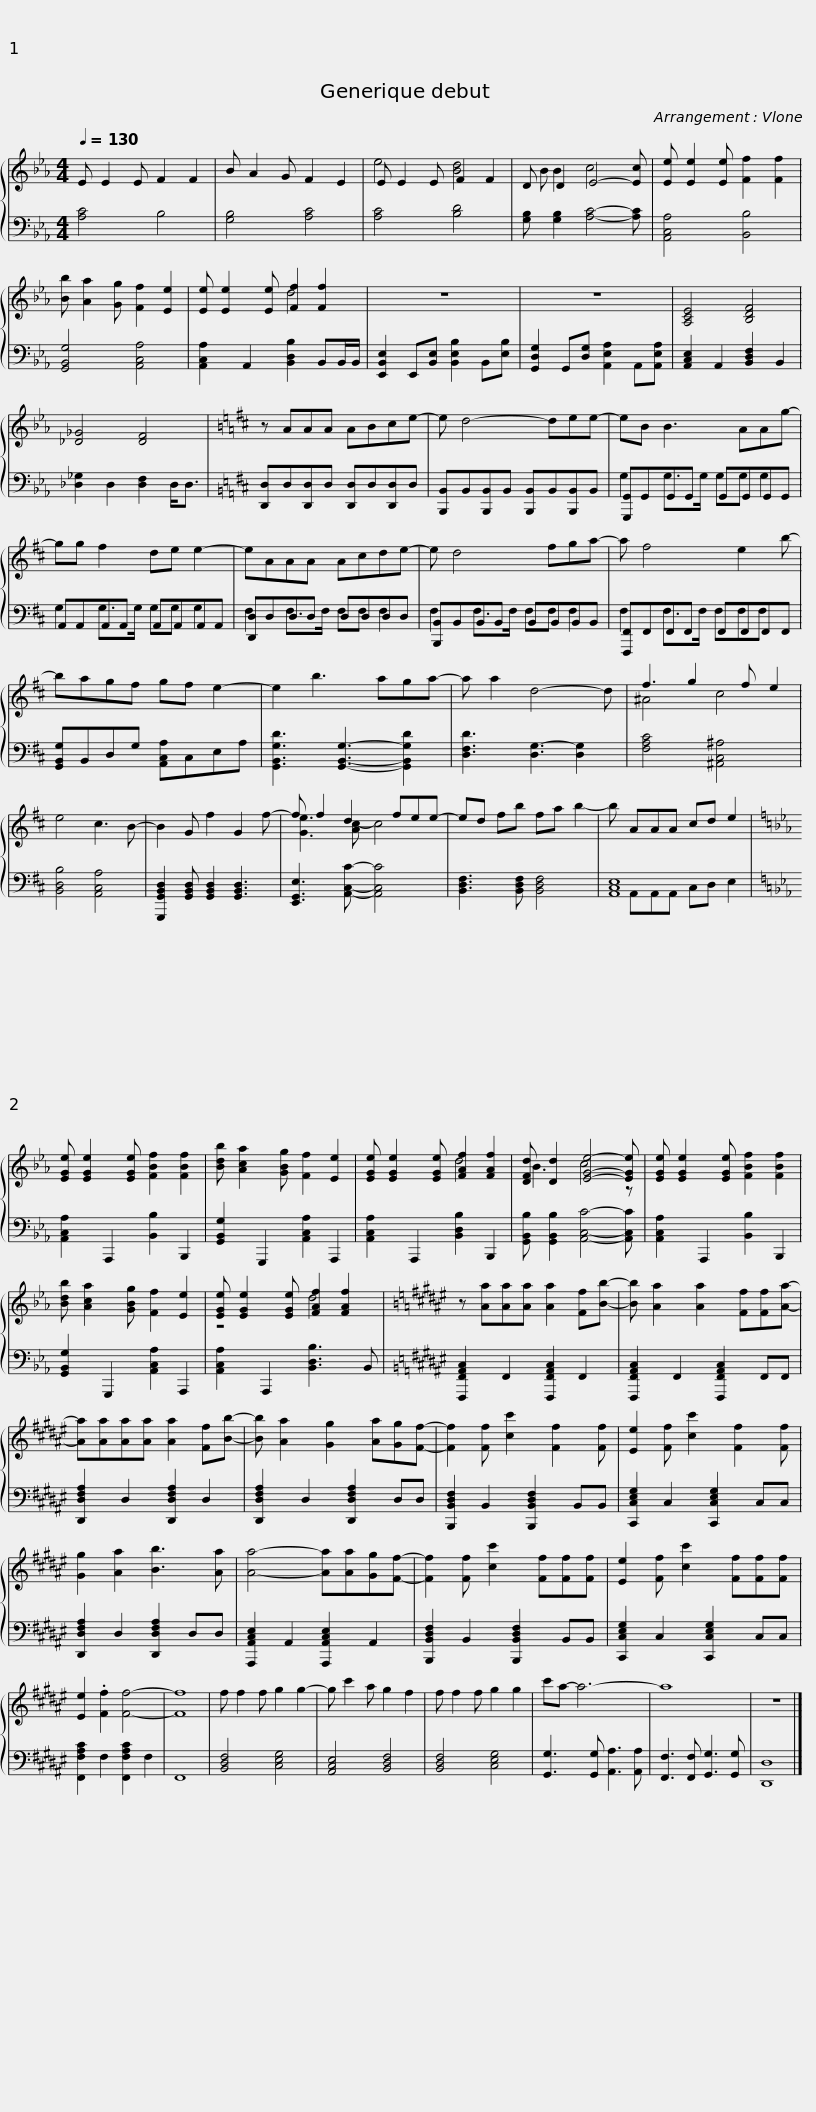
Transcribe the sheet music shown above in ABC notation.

X:1
%%score { ( 1 3 ) | ( 2 4 ) }
L:1/8
Q:1/4=130
M:4/4
I:linebreak $
K:Eb
V:1 treble
V:3 treble
V:2 bass
V:4 bass
V:1
 E E2 E F2 F2 | B A2 G F2 E2 | E E2 E F2 F2 | D D2 E4- [Ec] | [Ee] [Ee]2 [Ee] [Ff]2 [Ff]2 | %5
 [Bb] [Aa]2 [Gg] [Ff]2 [Ee]2 |$[K:Eb] [Ee] [Ee]2 [Ee] [Ff]2 [Ff]2 | z8 | z8 | [A,CE]4 [B,DF]4 | %10
 [_D_G]4 [DF]4 |[K:D] z AAA ABce- |$ e d4- dee- | eB B3 AAg- | gg f2 de e2- | %15
 eAAA Acde- |$ e d4 fga- | a f4 e2 b- | bagf gf e2- | e2 b3 aga- |$ %20
 a a2 d4- d | f3 g2 f e2 | e4 c3 B- | B2 G f2 G2 f- | f f2 d2 fee- | %25
 ed x2 x4 |$ x AAA cd e2 |[K:Eb] [EGe] [EGe]2 [EGe] [FBf]2 [FBf]2 | [Bdb] [Aca]2 [GBg] [Ff]2 [Ee]2 | [EGe] [EGe]2 [EGe] [FAf]2 [FAf]2 | %30
 [DFd] [Dd]2 [EGe]4- [EGe] |$ [EGe] [EGe]2 [EGe] [FBf]2 [FBf]2 | [Bdb] [Aca]2 [GBg] [Ff]2 [Ee]2 | [EGe] [EGe]2 [EGe] [FAf]2 [FAf]2 |[K:F#] z [Aa][Aa][Aa] [Aa]2 [Ff][Bb]- | %35
 [Bb] [Aa]2 [Aa]2 [Ff][Ff][Aa]- |$ [Aa][Aa][Aa][Aa] [Aa]2 [Ff][Bb]- | [Bb] [Aa]2 [Gg]2 [Aa][Gg][Ff]- | [Ff]2 [Ff] [cc']2 [Ff]2 [Ff] | [Ee]2 [Ff] [cc']2 [Ff]2 [Ff] | %40
 [Gg]2 [Aa]2 [Bb]3 [Aa] |$ [Aa]4- [Aa][Aa][Gg][Ff]- | [Ff]2 [Ff] [cc']2 [Ff][Ff][Ff] | [Ee]2 [Ff] [cc']2 [Ff][Ff][Ff] | [Ee]2 .[Ff]2 [Ff]4- | %45
 [Ff]8 | f f2 f g2 g2- | g c'2 a g2 f2 |$ f f2 f g2 g2 | c'a- a6- | %50
 a8 | z8 |] %52
V:2
 [A,C]4 B,4 | [G,B,]4 [A,C]4 | [A,C]4 [B,D]4 | [G,B,] [G,B,]2 [A,C]4- [A,C] | [A,,C,A,]4 [B,,B,]4 | %5
 [G,,B,,G,]4 [A,,C,A,]4 |$[K:Eb] [A,,C,A,]2 A,,2 [B,,D,B,]2 B,,B,,/B,,/ | [E,,B,,E,]2 E,,[B,,E,] [B,,E,B,]2 B,,[E,B,] | [G,,D,G,]2 G,,[D,G,] [A,,E,A,]2 A,,[A,,E,A,] | [A,,C,E,]2 A,,2 [B,,D,F,]2 B,,2 | %10
 [_D,_G,]2 D,2 [D,F,]2 D,<D, |[K:D] [D,,D,]D,[D,,D,]D, [D,,D,]D,[D,,D,]D, |$ [B,,,B,,]B,,[B,,,B,,]B,, [B,,,B,,]B,,[B,,,B,,]B,, | [G,,,G,,]G,,G,,G,, G,,G,,G,,G,, | A,,A,,A,,A,, A,,A,,A,,A,, | %15
 [D,,D,]D,D,D, D,D,D,D, |$ [B,,,B,,]B,,B,,B,, B,,B,,B,,B,, | [F,,,F,,]F,,F,,F,, F,,F,,F,,F,, | [G,,B,,G,]B,,D,G, [A,,C,A,]C,E,A, | [G,,B,,G,D]3 [G,,B,,G,]3- [G,,B,,G,D]2 |$ %20
 [D,F,D]3 [D,G,-]3 [D,G,]2 | [F,A,C]4 [^A,,C,^A,]4 | [B,,D,B,]4 [A,,C,A,]4 | [G,,,G,,B,,D,]2 [G,,B,,D,] [G,,B,,D,]2 [G,,B,,D,]3 | [E,,G,,E,]3 [A,,C,C]- [A,,C,C]4 | %25
 [B,,D,F,]3 [B,,D,F,] [B,,D,F,]4 |$ [A,,C,E,]8 |[K:Eb] [A,,C,A,]2 A,,,2 [B,,B,]2 B,,,2 | [G,,B,,G,]2 G,,,2 [A,,C,A,]2 A,,,2 | [A,,C,A,]2 A,,,2 [B,,D,B,]2 B,,,2 | %30
 [G,,B,,B,] [G,,B,,B,]2 [A,,C,C]4- [A,,C,C] |$ [A,,C,A,]2 A,,,2 [B,,B,]2 B,,,2 | [G,,B,,G,]2 G,,,2 [A,,C,A,]2 A,,,2 | [A,,C,A,]2 A,,,2 [B,,D,B,]3 B,, |[K:F#] [F,,,F,,A,,C,]2 F,,2 [F,,,F,,A,,C,]2 F,,2 | %35
 [F,,,F,,A,,C,]2 F,,2 [F,,,F,,A,,C,]2 F,,F,, |$ [D,,D,F,A,]2 D,2 [D,,D,F,A,]2 D,2 | [D,,D,F,A,]2 D,2 [D,,D,F,A,]2 D,D, | [B,,,B,,D,F,]2 B,,2 [B,,,B,,D,F,]2 B,,B,, | [C,,C,E,G,]2 C,2 [C,,C,E,G,]2 C,C, | %40
 [D,,D,F,A,]2 D,2 [D,,D,F,A,]2 D,D, |$ [A,,,A,,C,E,]2 A,,2 [A,,,A,,C,E,]2 A,,2 | [B,,,B,,D,F,]2 B,,2 [B,,,B,,D,F,]2 B,,B,, | [C,,C,E,G,]2 C,2 [C,,C,E,G,]2 C,C, | [F,,F,A,C]2 F,2 [F,,F,A,C]2 F,2 | %45
 F,,8 | [B,,D,F,]4 [C,E,G,]4 | [A,,C,E,]4 [B,,D,F,]4 |$ [B,,D,F,]4 [C,E,G,]4 | [G,,G,]3 [G,,G,] [A,,A,]3 [A,,A,] | %50
 [F,,F,]3 [F,,F,] [G,,G,]3 [G,,G,] | [D,,D,]8 |] %52
V:3
 x8 | x8 | e4 [Bd]4 | B B2 c4 x | x8 | %5
 x8 |$[K:Eb] x4 d4 | x8 | x8 | x8 | %10
 x8 |[K:D] x8 |$ x8 | x8 | x8 | %15
 x8 |$ x8 | x8 | x8 | x8 |$ %20
 x8 | ^A4 c4 | x8 | x8 | [Ge]3 [Ac-] c4 | %25
 x2 fb fa b2- |$ b x7 |[K:Eb] x8 | x8 | x4 d4 | %30
 B3 c4 z |$ x8 | x8 | z4 d4 |[K:F#] x8 | %35
 x8 |$ x8 | x8 | x8 | x8 | %40
 x8 |$ x8 | x8 | x8 | x8 | %45
 x8 | x8 | x8 |$ x8 | x8 | %50
 x8 | x8 |] %52
V:4
 x8 | x8 | x8 | x8 | x8 | %5
 x8 |$[K:Eb] x8 | x8 | x8 | x8 | %10
 x8 |[K:D] x8 |$ x8 | G,2 G,>G, G,G, G,2 | G,2 G,>G, G,G, G,2 | %15
 F,2 F,>F, F,F, F,2 |$ F,2 F,>F, F,F, F,2 | F,2 F,>F, F,F,F, x | x8 | x8 |$ %20
 x8 | x8 | x8 | x8 | x8 | %25
 x8 |$ x A,,A,,A,, C,D, E,2 |[K:Eb] x8 | x8 | x8 | %30
 x8 |$ x8 | x8 | x8 |[K:F#] x8 | %35
 x8 |$ x8 | x8 | x8 | x8 | %40
 x8 |$ x8 | x8 | x8 | x8 | %45
 x8 | x8 | x8 |$ x8 | x8 | %50
 x8 | x8 |] %52
